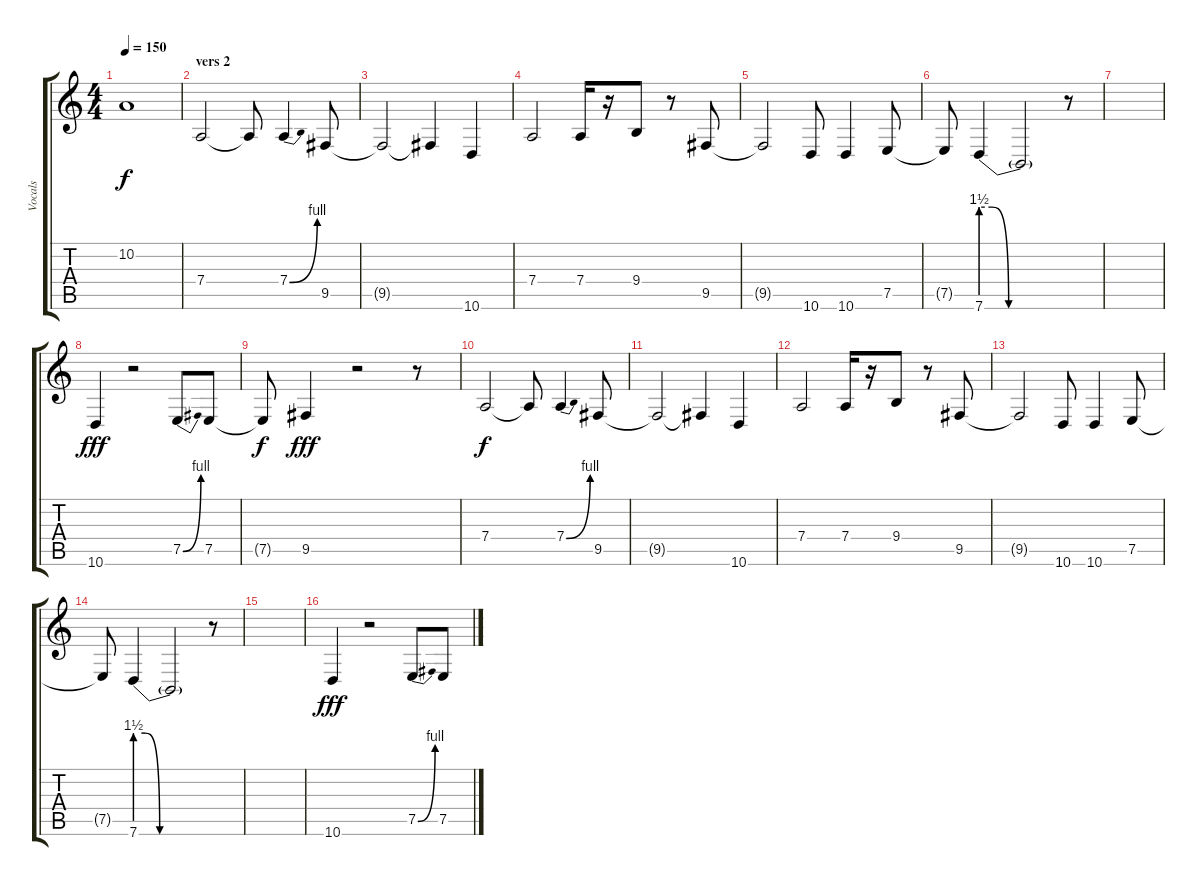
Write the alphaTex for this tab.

\track ("Vocals" "Vocals") {instrument cello}
\staff {score tabs}
\tuning (E4 B3 G3 D3 A2 E2) {hide}
\ts (4 4)
\tempo 150
\clef g2
\ks c
10.2{t}.1{dy f} |
\section ("" "vers 2")
7.4.2 7.4{t}.8 7.4{be (bend 0 0 60 4)}.4 9.5.8 |
9.5{t}.2 9.5{t}.4 10.6.4 |
7.4.2 7.4.16 r.16 9.4.8 r.8 9.5.8 |
9.5{t}.2 10.6.8 10.6.4 7.5.8 |
7.5{t}.8 7.6{be (custom 0 6 8 6 20 0 40 0 60 0)}.4 7.6{t}.2 r.8 |
|
10.6.4{dy fff} r.2 7.5{be (bend 0 0 60 4)}.8 7.5.8 |
7.5{t}.8{dy f} 9.5.4{dy fff} r.2 r.8 |
7.4.2{dy f} 7.4{t}.8 7.4{be (bend 0 0 60 4)}.4 9.5.8 |
9.5{t}.2 9.5{t}.4 10.6.4 |
7.4.2 7.4.16 r.16 9.4.8 r.8 9.5.8 |
9.5{t}.2 10.6.8 10.6.4 7.5.8 |
7.5{t}.8 7.6{be (custom 0 6 8 6 20 0 40 0 60 0)}.4 7.6{t}.2 r.8 |
|
10.6.4{dy fff} r.2 7.5{be (bend 0 0 60 4)}.8 7.5.8
